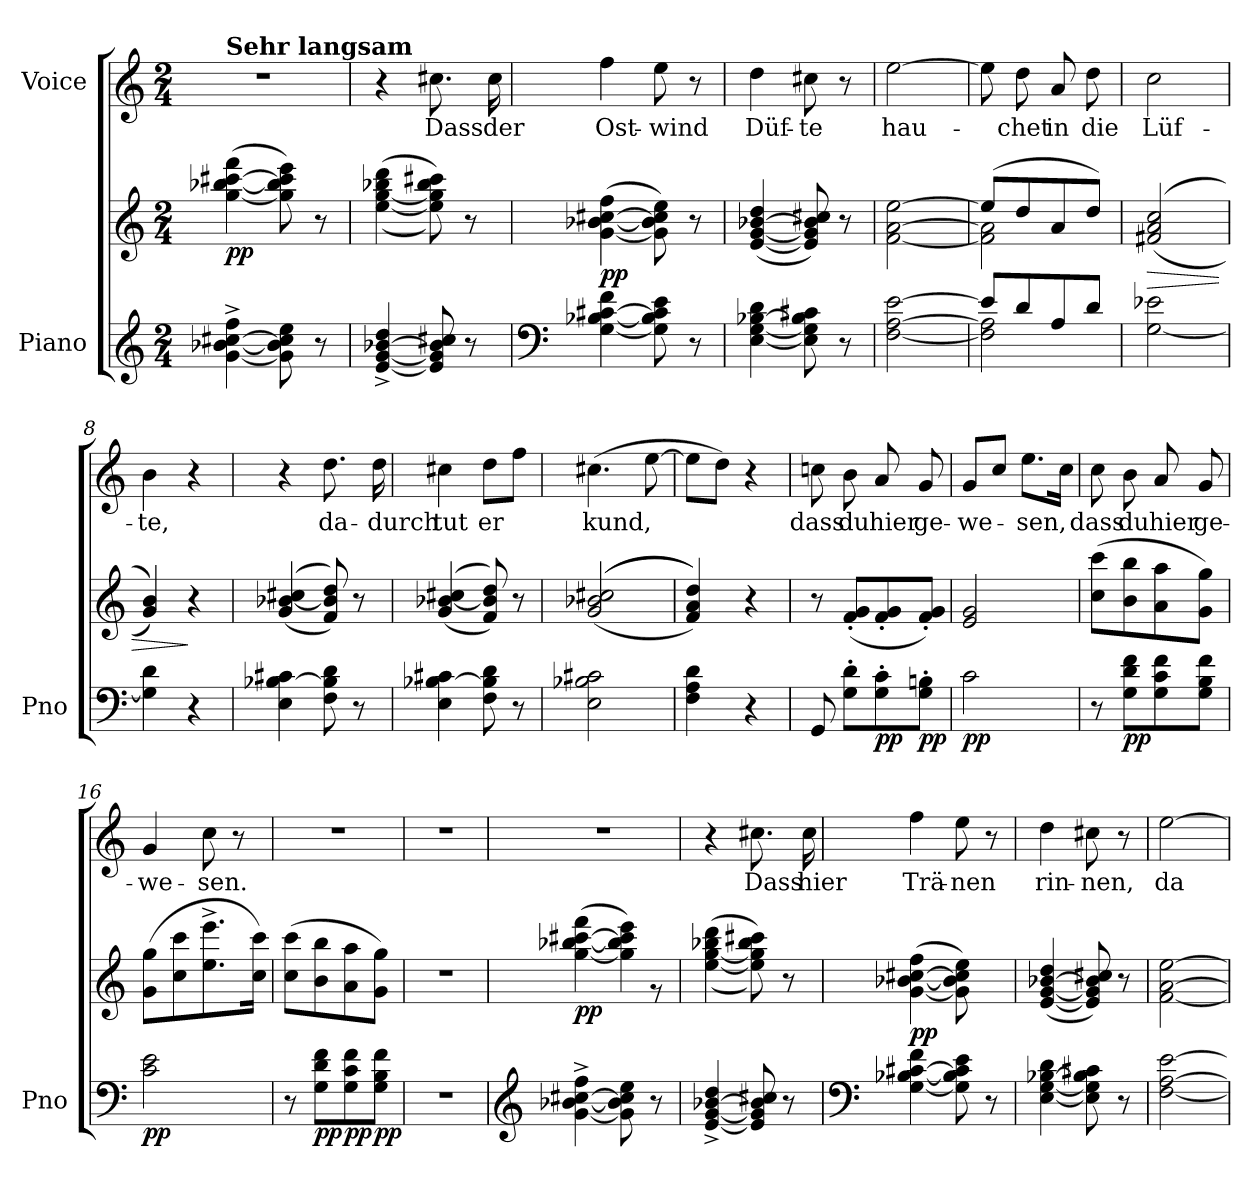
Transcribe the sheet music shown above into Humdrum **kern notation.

**kern	**kern	**dynam	**kern	**text
*part2	*part2	*part2	*part1	*part1
*staff3	*staff2	*staff2/3	*staff1	*staff1
*I"Piano	*	*	*I"Voice	*
*I'Pno	*	*	*	*
*clefG2	*clefG2	*	*clefG2	*
*k[]	*k[]	*	*k[]	*
*M2/4	*M2/4	*	*M2/4	*
=1	=1	=1	=1	=1
!	!	!	!LO:TX:a:B:t=Sehr langsam	!
!	!	!LO:DY:b	!	!
[4g\^ [4b-X\^ [4cc#X\^ 4ff\^	(>[4gg\ [4bb-X\ [4ccc#X\ 4fff\	pp	2r	.
8g\] 8b-\] 8cc#\] 8ee\	8gg\] 8bb-\] 8ccc#\] 8eee\)	.	.	.
8r	8r	.	.	.
=2	=2	=2	=2	=2
[4e/^ [4g/^ [4b-X/^ 4dd/^	(>(<[4ee\ [4gg\ 4bb-X\ 4ddd\	.	4r	.
!	!	!	!	!LO:LY:b
8e/] 8g/] 8b-/] 8cc#X/	8ee\] 8gg\] 8bb-\ 8ccc#X\))	.	8.cc#X\	Dass
8r	8r	.	.	.
!	!	!	!	!LO:LY:b
.	.	.	16cc#\	der
=3	=3	=3	=3	=3
*clefF4	*	*	*	*
!	!	!LO:DY:b	!	!LO:LY:b
[4G\ [4B-X\ [4c#X\ 4f\	(>[4g\ [4b-X\ [4cc#X\ 4ff\	pp	4ff\	Ost-
!	!	!	!	!LO:LY:b
8G\] 8B-\] 8c#\] 8e\	8g\] 8b-\] 8cc#\] 8ee\)	.	8ee\	-wind
8r	8r	.	8r	.
=4	=4	=4	=4	=4
!	!	!	!	!LO:LY:b
[4E\ [4G\ [4B-X\ 4d\	(>[4e/ [4g/ [4b-X/ 4dd/	.	4dd\	Düf-
!	!	!	!	!LO:LY:b
8E\] 8G\] 8B-\] 8c#X\	8e/] 8g/] 8b-/] 8cc#X/)	.	8cc#X\	-te
8r	8r	.	8r	.
=5	=5	=5	=5	=5
!	!	!	!	!LO:LY:b
[2F\ [2A\ [2e\	[2f\ [2a\ [2ee\	.	[2ee\	hau-
=6	=6	=6	=6	=6
*^	*^	*	*	*
8e/L]	2F\] 2A\]	(>8ee/L]	2f\] 2a\]	.	8ee\]	.
!	!	!	!	!	!	!LO:LY:b
8d/	.	8dd/	.	.	8dd\	-chet
!	!	!	!	!	!	!LO:LY:b
8A/	.	8a/	.	.	8a/	in
!	!	!	!	!	!	!LO:LY:b
8d/J	.	8dd/J)	.	.	8dd\	die
*v	*v	*	*	*	*	*
*	*v	*v	*	*	*
=7	=7	=7	=7	=7
!	!	!LO:HP:b	!	!LO:LY:b
[2G\ 2e-X\	(>(<2f#X/ 2a/ 2cc/	>	2cc\	Lüf-
=8	=8	=8	=8	=8
!	!	!	!	!LO:LY:b
4G\] 4d\	4g/ 4b/))	.	4b\	-te,
4r	4r	]	4r	.
!!LO:LB:g=z
=9	=9	=9	=9	=9
4E\ [4B-X\ 4c#X\	(<(>4g/ [4b-X/ 4cc#X/	.	4r	.
!	!	!	!	!LO:LY:b
8F\ 8B-\] 8d\	8f/ 8b-/] 8dd/))	.	8.dd\	da-
8r	8r	.	.	.
!	!	!	!	!LO:LY:b
.	.	.	16dd\	-durch
=10	=10	=10	=10	=10
!	!	!	!	!LO:LY:b
4E\ [4B-X\ 4c#X\	(>(<4g/ [4b-X/ 4cc#X/	.	4cc#X\	tut
!	!	!	!	!LO:LY:b
8F\ 8B-\] 8d\	8f/ 8b-/] 8dd/))	.	8dd\L	er
8r	8r	.	8ff\J	.
=11	=11	=11	=11	=11
!	!	!	!	!LO:LY:b
2E\ 2B-X\ 2c#X\	(<(<(>2g/ 2b-X/ 2cc#X/	.	(>4.cc#X\	kund,
.	.	.	[8ee\	.
=12	=12	=12	=12	=12
4F\ 4A\ 4d\	4f/ 4a/ 4dd/)))	.	8ee\L]	.
.	.	.	8dd\J)	.
4r	4r	.	4r	.
=13	=13	=13	=13	=13
!	!	!	!	!LO:LY:b
8GG/	8r	.	8ccn\	dass
!	!	!	!	!LO:LY:b
8G\' 8d\'L	(<8f/' 8g/'L	.	8b\	du
!	!	!LO:DY:b=2	!	!LO:LY:b
8G\' 8c\'	8f/' 8g/'	pp	8a/	hier
!	!	!LO:DY:b=2	!	!LO:LY:b
8G\' 8Bn\'J	8f/' 8g/'J)	pp	8g/	ge-
=14	=14	=14	=14	=14
!	!	!LO:DY:b=2	!	!LO:LY:b
2c\	2e/ 2g/	pp	8g/L	-we-
.	.	.	8cc/J	.
!	!	!	!	!LO:LY:b
.	.	.	8.ee\L	-sen,
.	.	.	16cc\Jk	.
=15	=15	=15	=15	=15
!	!	!	!	!LO:LY:b
8r	(>8cc\ 8ccc\L	.	8cc\	dass
!	!	!LO:DY:b=2	!	!LO:LY:b
8G\ 8d\ 8f\L	8b\ 8bb\	pp	8b\	du
!	!	!	!	!LO:LY:b
8G\ 8c\ 8f\	8a\ 8aa\	.	8a/	hier
!	!	!	!	!LO:LY:b
8G\ 8B\ 8f\J	8g\ 8gg\J)	.	8g/	ge-
=16	=16	=16	=16	=16
!	!	!LO:DY:b=2	!	!LO:LY:b
2c\ 2e\	(>8g\ 8gg\L	pp	4g/	-we-
.	8cc\ 8ccc\	.	.	.
!	!	!	!	!LO:LY:b
.	8.ee\^ 8.eee\^	.	8cc\	-sen.
.	.	.	8r	.
.	16cc\ 16ccc\Jk)	.	.	.
!!LO:LB:g=z
=17	=17	=17	=17	=17
8r	(>8cc\ 8ccc\L	.	2r	.
!	!	!LO:DY:b=2	!	!
8G\ 8d\ 8f\L	8b\ 8bb\	pp	.	.
!	!	!LO:DY:b=2	!	!
8G\ 8c\ 8f\	8a\ 8aa\	pp	.	.
!	!	!LO:DY:b=2	!	!
8G\ 8B\ 8f\J	8g\ 8gg\J)	pp	.	.
=18	=18	=18	=18	=18
2r	2r	.	2r	.
=19	=19	=19	=19	=19
*clefG2	*	*	*	*
*	*^	*	*	*
!	!	!	!LO:DY:b	!	!
[4g\^ [4b-X\^ [4cc#X\^ 4ff\^	(>[4gg\ [4bb-X\ [4ccc#X\ 4fff\	4.ryy	pp	2r	.
8g\] 8b-\] 8cc#\] 8ee\	4gg\] 4bb-\] 4ccc#\] 4eee\)	.	.	.	.
8r	.	8r	.	.	.
*	*v	*v	*	*	*
=20	=20	=20	=20	=20
[4e/^ [4g/^ [4b-X/^ 4dd/^	(>(<[4ee\ [4gg\ 4bb-X\ 4ddd\	.	4r	.
!	!	!	!	!LO:LY:b
8e/] 8g/] 8b-/] 8cc#X/	8ee\] 8gg\] 8bb-\ 8ccc#X\))	.	8.cc#X\	Dass
8r	8r	.	.	.
!	!	!	!	!LO:LY:b
.	.	.	16cc#\	hier
=21	=21	=21	=21	=21
*clefF4	*	*	*	*
!	!	!LO:DY:b	!	!LO:LY:b
[4G\ [4B-X\ [4c#X\ 4f\	(>[4g\ [4b-X\ [4cc#X\ 4ff\	pp	4ff\	Trä-
!	!	!	!	!LO:LY:b
8G\] 8B-\] 8c#\] 8e\	8g\] 8b-\] 8cc#\] 8ee\)	.	8ee\	-nen
8r	8ryy	.	8r	.
=22	=22	=22	=22	=22
!	!	!	!	!LO:LY:b
[4E\ [4G\ [4B-X\ 4d\	(>[4e/ [4g/ [4b-X/ 4dd/	.	4dd\	rin-
!	!	!	!	!LO:LY:b
8E\] 8G\] 8B-\] 8c#X\	8e/] 8g/] 8b-/] 8cc#X/)	.	8cc#X\	-nen,
8r	8r	.	8r	.
=23	=23	=23	=23	=23
!	!	!	!	!LO:LY:b
[2F\ [2A\ [2e\	[2f\ [2a\ [2ee\	.	[2ee\	da-
=	=	=	=	=
*-	*-	*-	*-	*-
